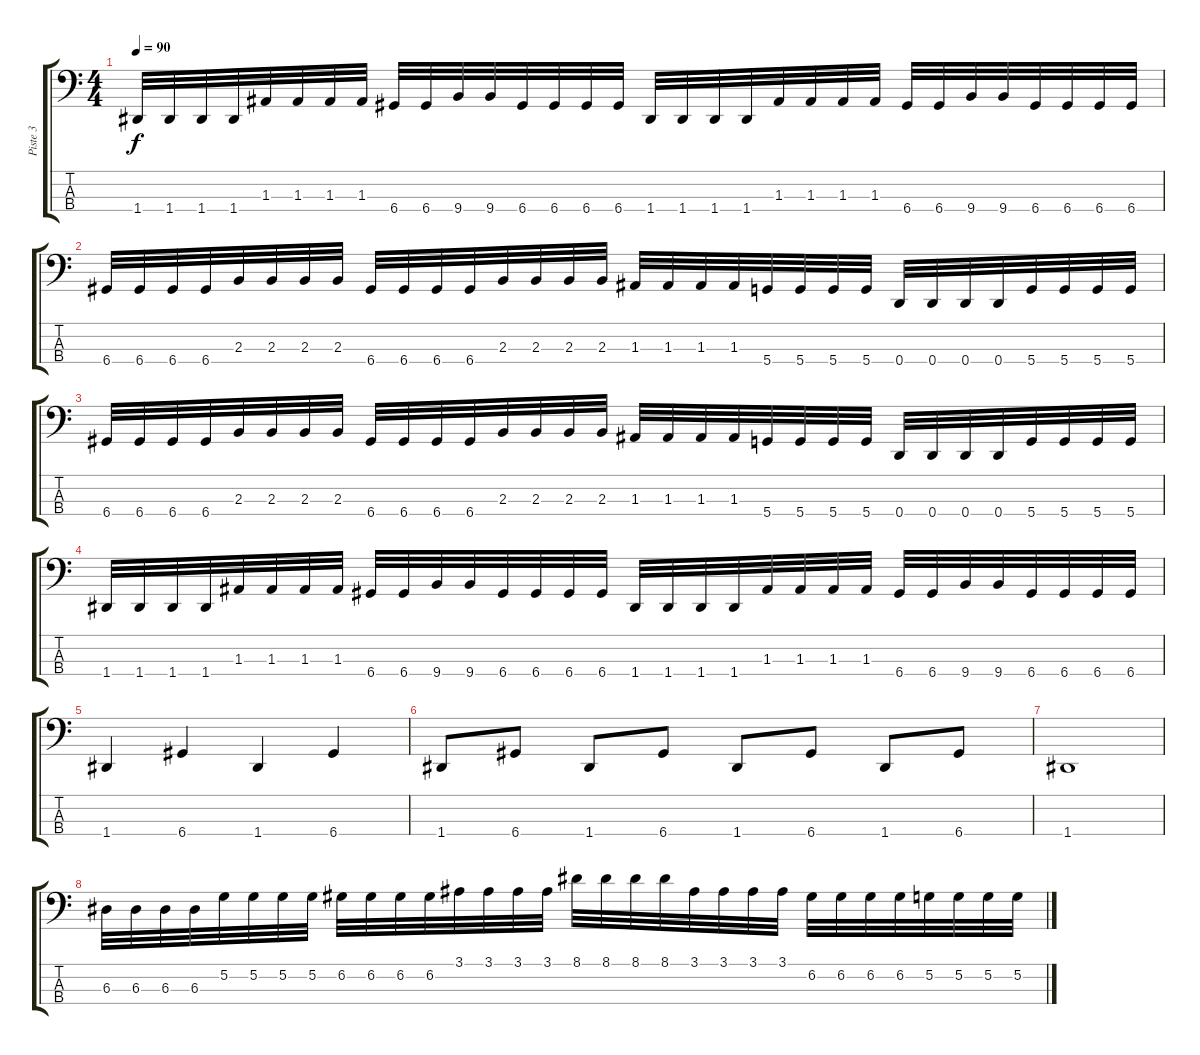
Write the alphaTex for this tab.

\track ("Piste 3" "Piste 3") {instrument electricbassfinger}
\staff {score tabs}
\tuning (G2 D2 A1 D1) {hide}
\ts (4 4)
\tempo 90
\clef f4
\ks c
1.4.32{dy f} 1.4.32 1.4.32 1.4.32 1.3.32 1.3.32 1.3.32 1.3.32 6.4.32 6.4.32 9.4.32 9.4.32 6.4.32 6.4.32 6.4.32 6.4.32 1.4.32 1.4.32 1.4.32 1.4.32 1.3.32 1.3.32 1.3.32 1.3.32 6.4.32 6.4.32 9.4.32 9.4.32 6.4.32 6.4.32 6.4.32 6.4.32 |
6.4.32 6.4.32 6.4.32 6.4.32 2.3.32 2.3.32 2.3.32 2.3.32 6.4.32 6.4.32 6.4.32 6.4.32 2.3.32 2.3.32 2.3.32 2.3.32 1.3.32 1.3.32 1.3.32 1.3.32 5.4.32 5.4.32 5.4.32 5.4.32 0.4.32 0.4.32 0.4.32 0.4.32 5.4.32 5.4.32 5.4.32 5.4.32 |
6.4.32 6.4.32 6.4.32 6.4.32 2.3.32 2.3.32 2.3.32 2.3.32 6.4.32 6.4.32 6.4.32 6.4.32 2.3.32 2.3.32 2.3.32 2.3.32 1.3.32 1.3.32 1.3.32 1.3.32 5.4.32 5.4.32 5.4.32 5.4.32 0.4.32 0.4.32 0.4.32 0.4.32 5.4.32 5.4.32 5.4.32 5.4.32 |
1.4.32 1.4.32 1.4.32 1.4.32 1.3.32 1.3.32 1.3.32 1.3.32 6.4.32 6.4.32 9.4.32 9.4.32 6.4.32 6.4.32 6.4.32 6.4.32 1.4.32 1.4.32 1.4.32 1.4.32 1.3.32 1.3.32 1.3.32 1.3.32 6.4.32 6.4.32 9.4.32 9.4.32 6.4.32 6.4.32 6.4.32 6.4.32 |
1.4.4 6.4.4 1.4.4 6.4.4 |
1.4.8 6.4.8 1.4.8 6.4.8 1.4.8 6.4.8 1.4.8 6.4.8 |
1.4.1 |
6.3.32 6.3.32 6.3.32 6.3.32 5.2.32 5.2.32 5.2.32 5.2.32 6.2.32 6.2.32 6.2.32 6.2.32 3.1.32 3.1.32 3.1.32 3.1.32 8.1.32 8.1.32 8.1.32 8.1.32 3.1.32 3.1.32 3.1.32 3.1.32 6.2.32 6.2.32 6.2.32 6.2.32 5.2.32 5.2.32 5.2.32 5.2.32
